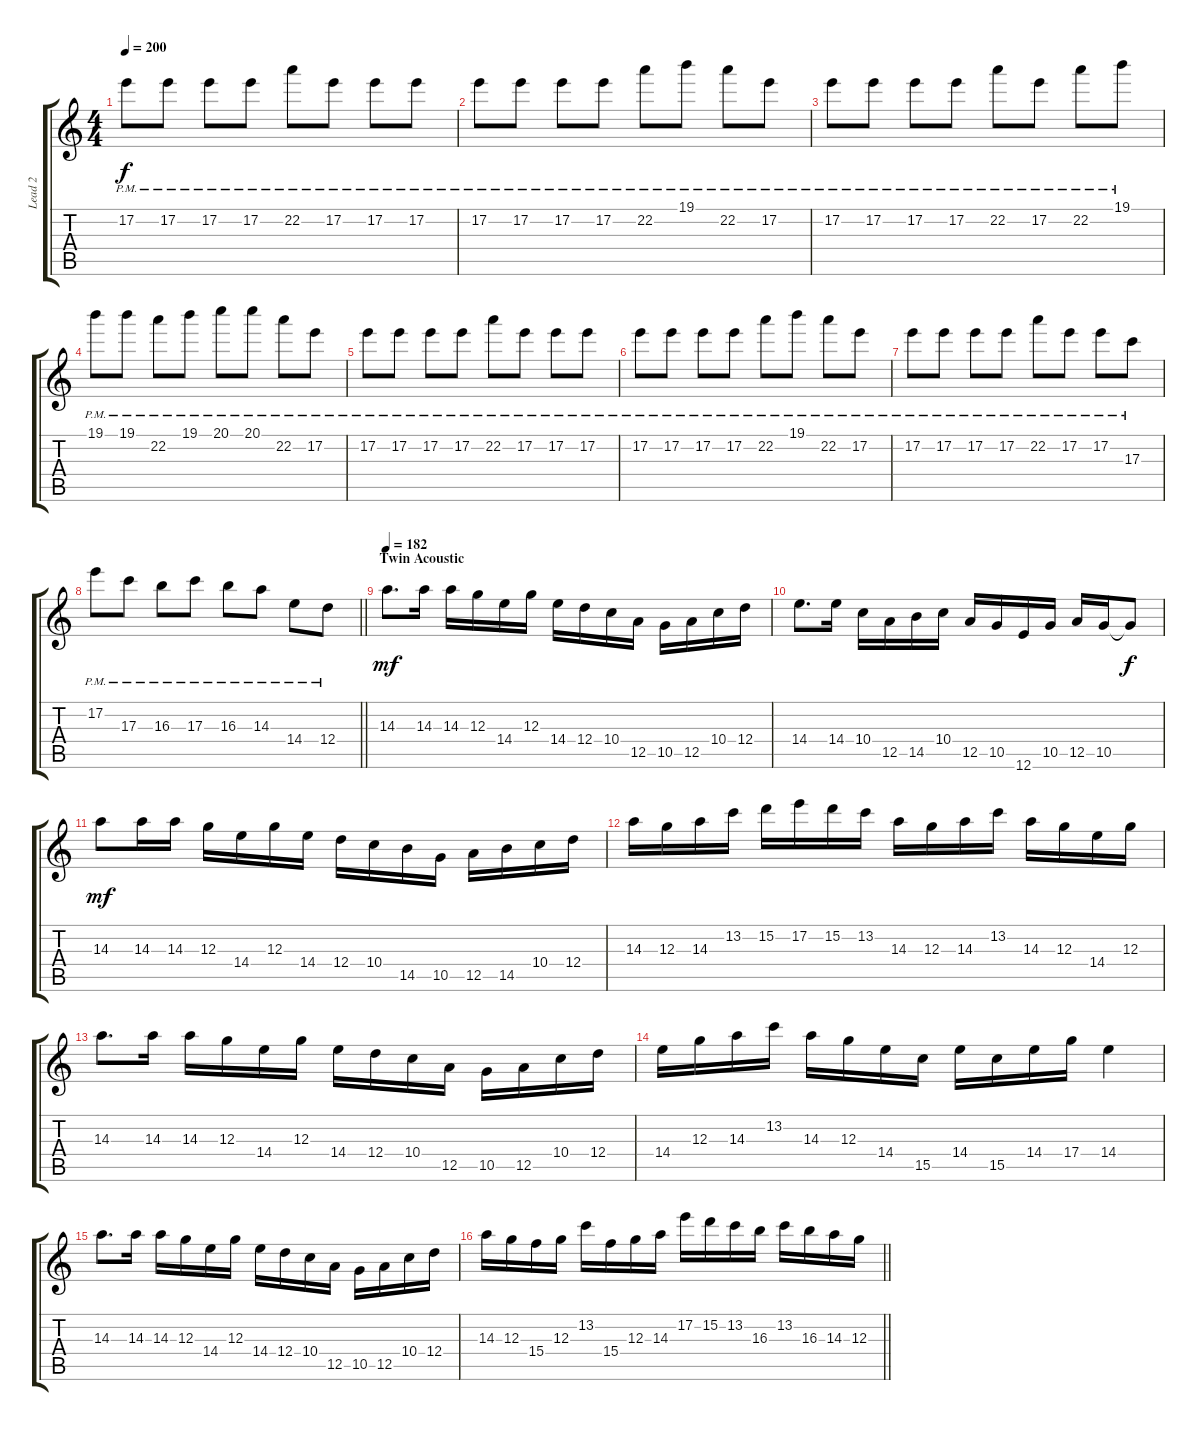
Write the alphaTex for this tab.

\track ("Lead 2" "Lead 2") {instrument distortionguitar}
\staff {score tabs}
\tuning (E4 B3 G3 D3 A2 E2) {hide}
\ts (4 4)
\section ("" "")
\tempo 200
\clef g2
\ks c
17.2{pm}.8{dy f} 17.2{pm}.8 17.2{pm}.8 17.2{pm}.8 22.2{pm}.8 17.2{pm}.8 17.2{pm}.8 17.2{pm}.8 |
17.2{pm}.8 17.2{pm}.8 17.2{pm}.8 17.2{pm}.8 22.2{pm}.8 19.1{pm}.8 22.2{pm}.8 17.2{pm}.8 |
17.2{pm}.8 17.2{pm}.8 17.2{pm}.8 17.2{pm}.8 22.2{pm}.8 17.2{pm}.8 22.2{pm}.8 19.1{pm}.8 |
19.1{pm}.8 19.1{pm}.8 22.2{pm}.8 19.1{pm}.8 20.1{pm}.8 20.1{pm}.8 22.2{pm}.8 17.2{pm}.8 |
17.2{pm}.8 17.2{pm}.8 17.2{pm}.8 17.2{pm}.8 22.2{pm}.8 17.2{pm}.8 17.2{pm}.8 17.2{pm}.8 |
17.2{pm}.8 17.2{pm}.8 17.2{pm}.8 17.2{pm}.8 22.2{pm}.8 19.1{pm}.8 22.2{pm}.8 17.2{pm}.8 |
17.2{pm}.8 17.2{pm}.8 17.2{pm}.8 17.2{pm}.8 22.2{pm}.8 17.2{pm}.8 17.2{pm}.8 17.3{pm}.8 |
\barLineRight lightlight
17.2{pm}.8 17.3{pm}.8 16.3{pm}.8 17.3{pm}.8 16.3{pm}.8 14.3{pm}.8 14.4{pm}.8 12.4{pm}.8 |
\section ("" "Twin Acoustic")
\tempo 182
14.3.8{d dy mf instrument electricguitarjazz} 14.3.16 14.3.16 12.3.16 14.4.16 12.3.16 14.4.16 12.4.16 10.4.16 12.5.16 10.5.16 12.5.16 10.4.16 12.4.16 |
14.4.8{d} 14.4.16 10.4.16 12.5.16 14.5.16 10.4.16 12.5.16 10.5.16 12.6.16 10.5.16 12.5.16 10.5.16 10.5{t}.8{dy f} |
14.3.8{dy mf} 14.3.16 14.3.16 12.3.16 14.4.16 12.3.16 14.4.16 12.4.16 10.4.16 14.5.16 10.5.16 12.5.16 14.5.16 10.4.16 12.4.16 |
14.3.16 12.3.16 14.3.16 13.2.16 15.2.16 17.2.16 15.2.16 13.2.16 14.3.16 12.3.16 14.3.16 13.2.16 14.3.16 12.3.16 14.4.16 12.3.16 |
14.3.8{d} 14.3.16 14.3.16 12.3.16 14.4.16 12.3.16 14.4.16 12.4.16 10.4.16 12.5.16 10.5.16 12.5.16 10.4.16 12.4.16 |
14.4.16 12.3.16 14.3.16 13.2.16 14.3.16 12.3.16 14.4.16 15.5.16 14.4.16 15.5.16 14.4.16 17.4.16 14.4.4 |
14.3.8{d} 14.3.16 14.3.16 12.3.16 14.4.16 12.3.16 14.4.16 12.4.16 10.4.16 12.5.16 10.5.16 12.5.16 10.4.16 12.4.16 |
\barLineRight lightlight
14.3.16 12.3.16 15.4.16 12.3.16 13.2.16 15.4.16 12.3.16 14.3.16 17.2.16 15.2.16 13.2.16 16.3.16 13.2.16 16.3.16 14.3.16 12.3.16
